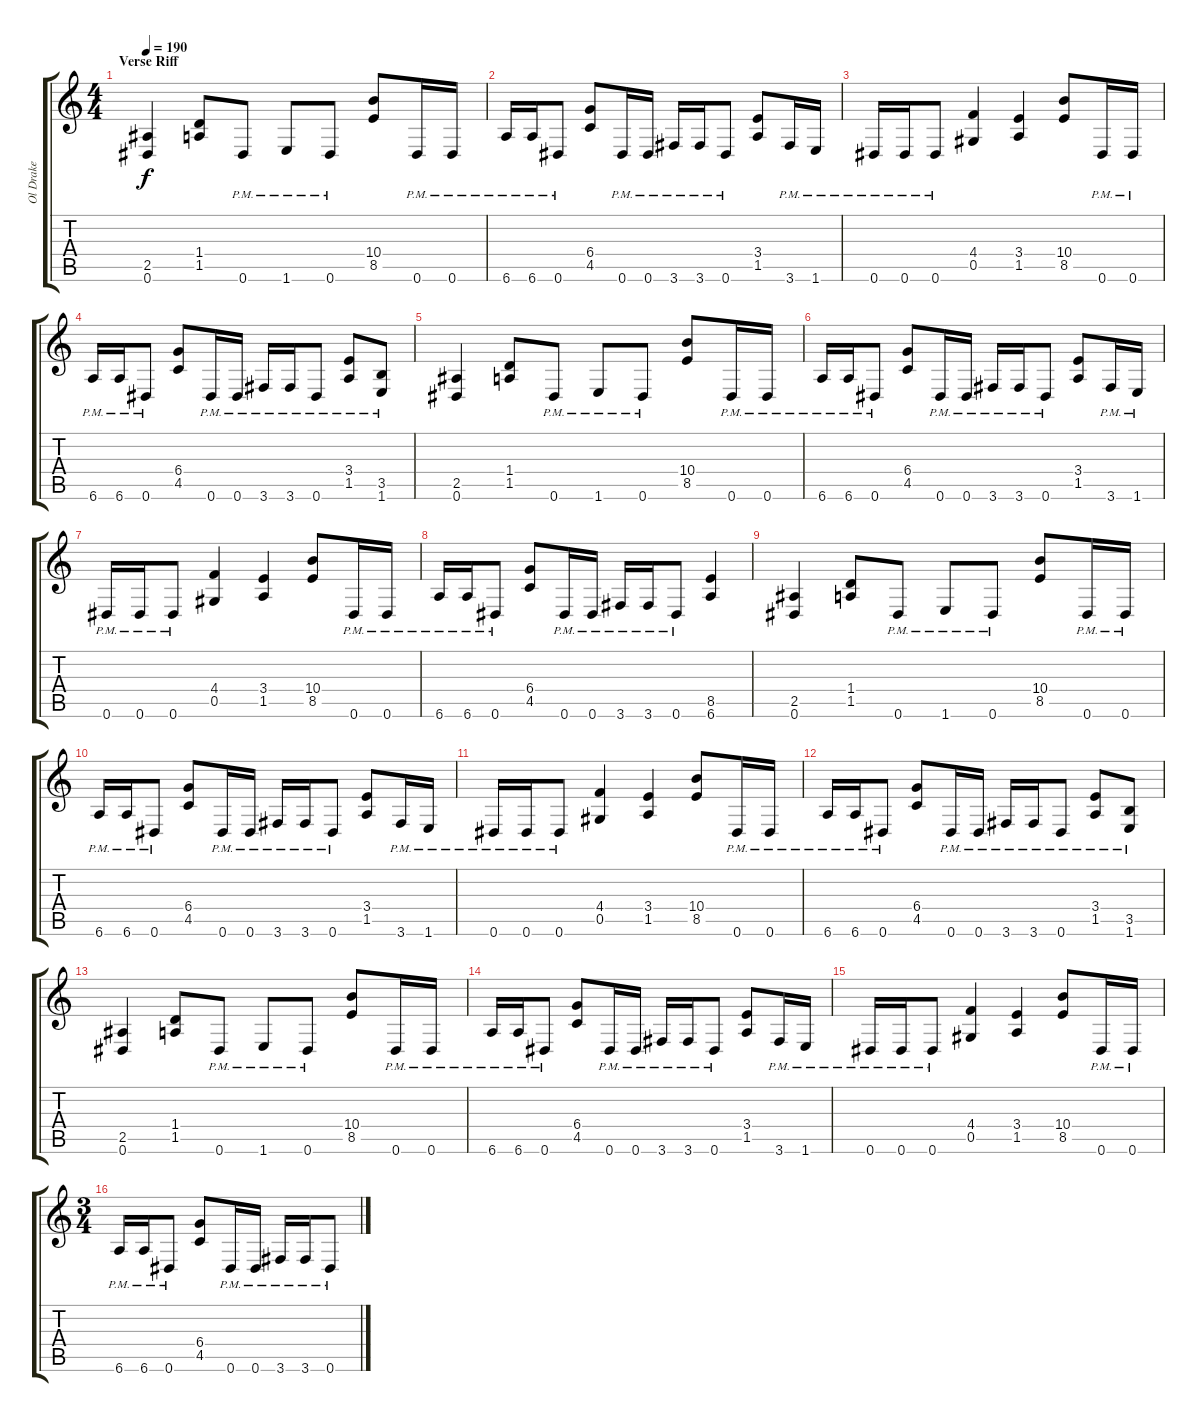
\track ("Ol Drake" "Ol Drake") {instrument distortionguitar}
\staff {score tabs}
\tuning (Eb4 Bb3 Gb3 Db3 Ab2 Eb2) {hide}
\ts (4 4)
\section ("" "Verse Riff")
\tempo 190
\clef g2
\ks c
(2.5 0.6).4{dy f} (1.4 1.5).8 0.6{pm}.8 1.6{pm}.8 0.6{pm}.8 (10.4 8.5).8 0.6{pm}.16 0.6{pm}.16 |
6.6{pm}.16 6.6{pm}.16 0.6{pm}.8 (6.4 4.5).8 0.6{pm}.16 0.6{pm}.16 3.6{pm}.16 3.6{pm}.16 0.6{pm}.8 (3.4 1.5).8 3.6{pm}.16 1.6{pm}.16 |
0.6{pm}.16 0.6{pm}.16 0.6{pm}.8 (4.4 0.5).4 (3.4 1.5).4 (10.4 8.5).8 0.6{pm}.16 0.6{pm}.16 |
6.6{pm}.16 6.6{pm}.16 0.6{pm}.8 (6.4 4.5).8 0.6{pm}.16 0.6{pm}.16 3.6{pm}.16 3.6{pm}.16 0.6{pm}.8 (3.4{pm} 1.5{pm}).8 (3.5{pm} 1.6{pm}).8 |
(2.5 0.6).4 (1.4 1.5).8 0.6{pm}.8 1.6{pm}.8 0.6{pm}.8 (10.4 8.5).8 0.6{pm}.16 0.6{pm}.16 |
6.6{pm}.16 6.6{pm}.16 0.6{pm}.8 (6.4 4.5).8 0.6{pm}.16 0.6{pm}.16 3.6{pm}.16 3.6{pm}.16 0.6{pm}.8 (3.4 1.5).8 3.6{pm}.16 1.6{pm}.16 |
0.6{pm}.16 0.6{pm}.16 0.6{pm}.8 (4.4 0.5).4 (3.4 1.5).4 (10.4 8.5).8 0.6{pm}.16 0.6{pm}.16 |
6.6{pm}.16 6.6{pm}.16 0.6{pm}.8 (6.4 4.5).8 0.6{pm}.16 0.6{pm}.16 3.6{pm}.16 3.6{pm}.16 0.6{pm}.8 (8.5 6.6).4 |
(2.5 0.6).4 (1.4 1.5).8 0.6{pm}.8 1.6{pm}.8 0.6{pm}.8 (10.4 8.5).8 0.6{pm}.16 0.6{pm}.16 |
6.6{pm}.16 6.6{pm}.16 0.6{pm}.8 (6.4 4.5).8 0.6{pm}.16 0.6{pm}.16 3.6{pm}.16 3.6{pm}.16 0.6{pm}.8 (3.4 1.5).8 3.6{pm}.16 1.6{pm}.16 |
0.6{pm}.16 0.6{pm}.16 0.6{pm}.8 (4.4 0.5).4 (3.4 1.5).4 (10.4 8.5).8 0.6{pm}.16 0.6{pm}.16 |
6.6{pm}.16 6.6{pm}.16 0.6{pm}.8 (6.4 4.5).8 0.6{pm}.16 0.6{pm}.16 3.6{pm}.16 3.6{pm}.16 0.6{pm}.8 (3.4{pm} 1.5{pm}).8 (3.5{pm} 1.6{pm}).8 |
(2.5 0.6).4 (1.4 1.5).8 0.6{pm}.8 1.6{pm}.8 0.6{pm}.8 (10.4 8.5).8 0.6{pm}.16 0.6{pm}.16 |
6.6{pm}.16 6.6{pm}.16 0.6{pm}.8 (6.4 4.5).8 0.6{pm}.16 0.6{pm}.16 3.6{pm}.16 3.6{pm}.16 0.6{pm}.8 (3.4 1.5).8 3.6{pm}.16 1.6{pm}.16 |
0.6{pm}.16 0.6{pm}.16 0.6{pm}.8 (4.4 0.5).4 (3.4 1.5).4 (10.4 8.5).8 0.6{pm}.16 0.6{pm}.16 |
\ts (3 4)
6.6{pm}.16 6.6{pm}.16 0.6{pm}.8 (6.4 4.5).8 0.6{pm}.16 0.6{pm}.16 3.6{pm}.16 3.6{pm}.16 0.6{pm}.8
